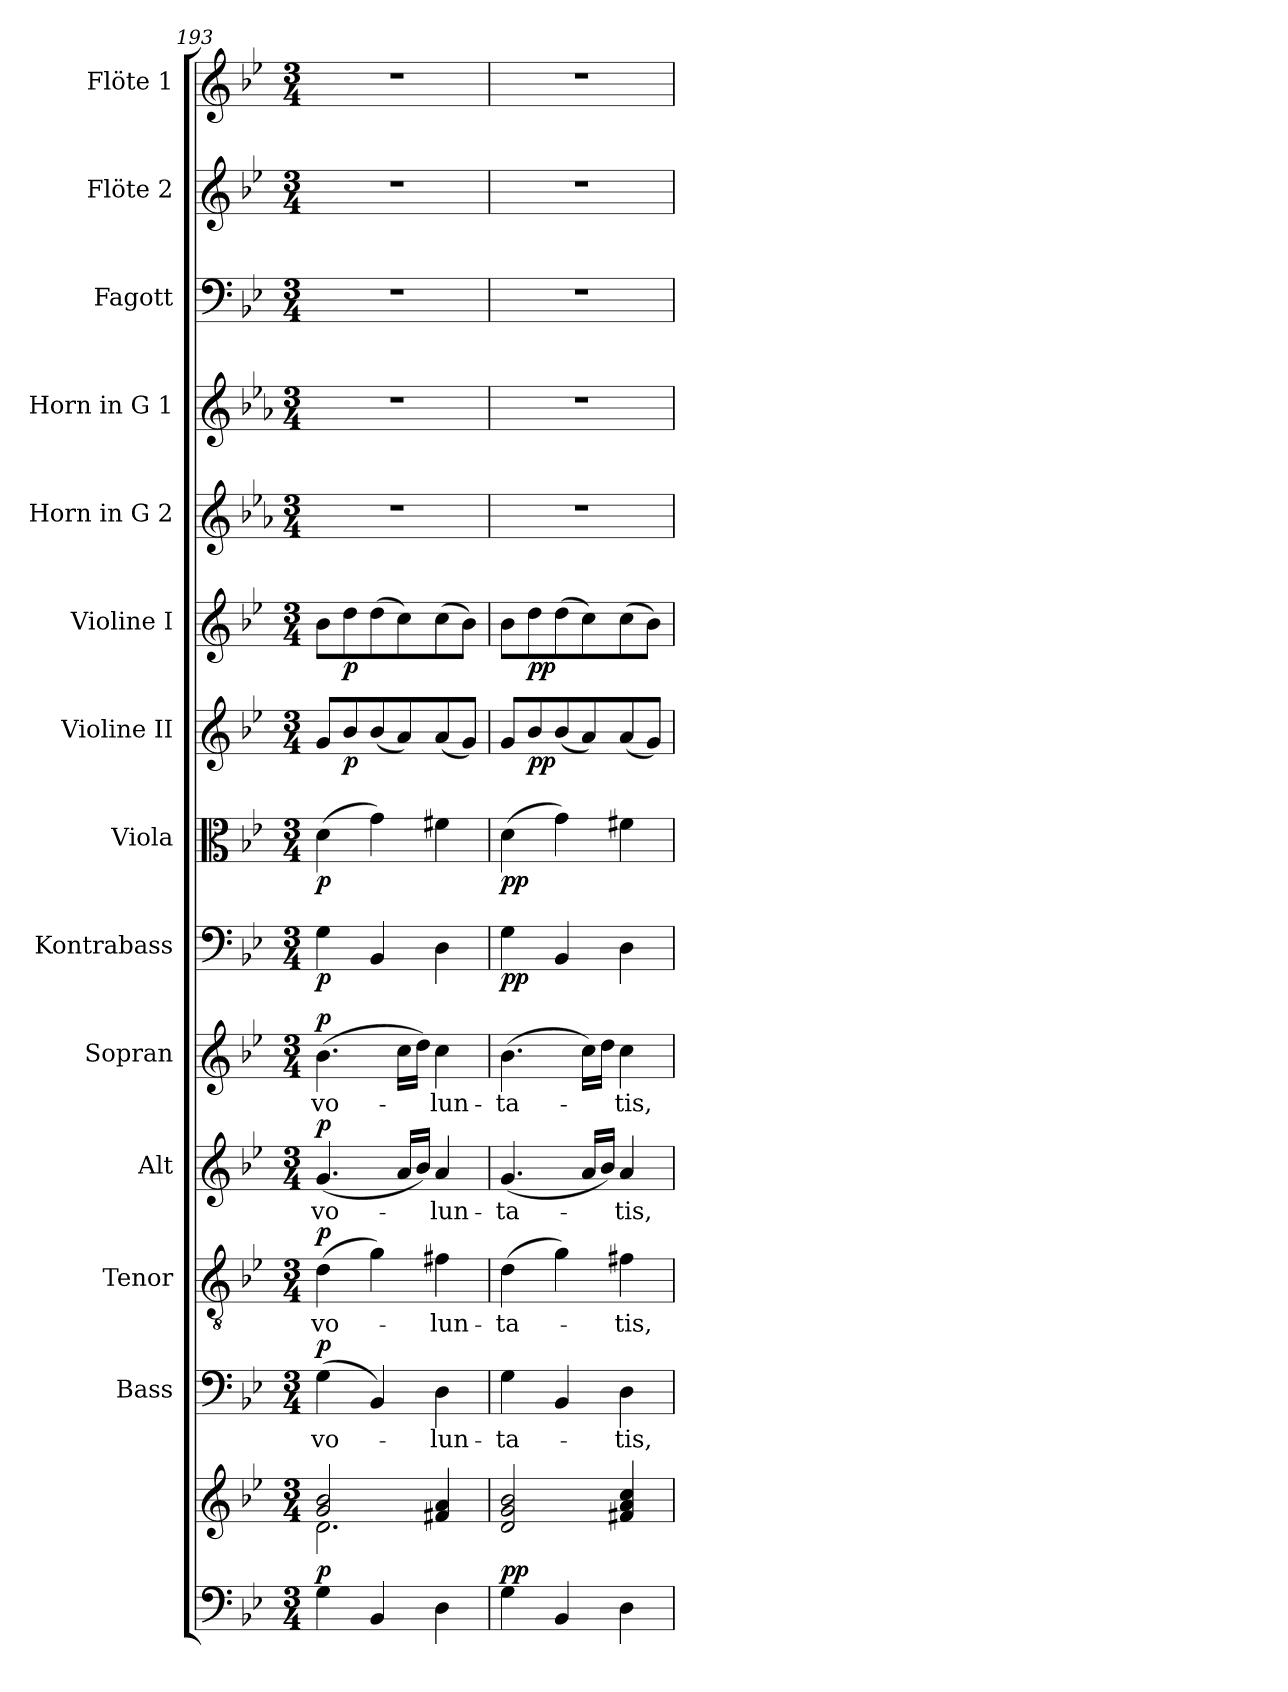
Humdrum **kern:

**kern	**kern	**dynam	**kern	**text	**dynam	**kern	**text	**dynam	**kern	**text	**dynam	**kern	**text	**dynam	**kern	**dynam	**kern	**dynam	**kern	**dynam	**kern	**dynam	**kern	**kern	**kern	**kern	**kern
*part14	*part14	*part14	*part13	*part13	*part13	*part12	*part12	*part12	*part11	*part11	*part11	*part10	*part10	*part10	*part9	*part9	*part8	*part8	*part7	*part7	*part6	*part6	*part5	*part4	*part3	*part2	*part1
*staff15	*staff14	*staff14/15	*staff13	*staff13	*staff13	*staff12	*staff12	*staff12	*staff11	*staff11	*staff11	*staff10	*staff10	*staff10	*staff9	*staff9	*staff8	*staff8	*staff7	*staff7	*staff6	*staff6	*staff5	*staff4	*staff3	*staff2	*staff1
*	*	*	*I"Bass	*	*	*I"Tenor	*	*	*I"Alt	*	*	*I"Sopran	*	*	*I"Kontrabass	*	*I"Viola	*	*I"Violine II	*	*I"Violine I	*	*I"Horn in G 2	*I"Horn in G 1	*I"Fagott	*I"Flöte 2	*I"Flöte 1
*	*	*	*I'B.	*	*	*I'T.	*	*	*I'A.	*	*	*I'S.	*	*	*I'Kb.	*	*I'Vla.	*	*I'Vl. II	*	*I'Vl. I	*	*	*	*I'Fg.	*I'Fl. 2	*I'Fl. 1
*clefF4	*clefG2	*	*clefF4	*	*	*clefGv2	*	*	*clefG2	*	*	*clefG2	*	*	*clefF4	*	*clefC3	*	*clefG2	*	*clefG2	*	*clefG2	*clefG2	*clefF4	*clefG2	*clefG2
*	*	*	*	*	*	*	*	*	*	*	*	*	*	*	*ITrd7c12	*	*	*	*	*	*	*	*ITrd3c5	*ITrd3c5	*	*	*
*k[b-e-]	*k[b-e-]	*	*k[b-e-]	*	*	*k[b-e-]	*	*	*k[b-e-]	*	*	*k[b-e-]	*	*	*k[b-e-]	*	*k[b-e-]	*	*k[b-e-]	*	*k[b-e-]	*	*k[b-e-]	*k[b-e-]	*k[b-e-]	*k[b-e-]	*k[b-e-]
*B-:	*B-:	*	*B-:	*	*	*B-:	*	*	*B-:	*	*	*B-:	*	*	*B-:	*	*B-:	*	*B-:	*	*B-:	*	*B-:	*B-:	*B-:	*B-:	*B-:
*M3/4	*M3/4	*	*M3/4	*	*	*M3/4	*	*	*M3/4	*	*	*M3/4	*	*	*M3/4	*	*M3/4	*	*M3/4	*	*M3/4	*	*M3/4	*M3/4	*M3/4	*M3/4	*M3/4
=193	=193	=193	=193	=193	=193	=193	=193	=193	=193	=193	=193	=193	=193	=193	=193	=193	=193	=193	=193	=193	=193	=193	=193	=193	=193	=193	=193
*	*^	*	*	*	*	*	*	*	*	*	*	*	*	*	*	*	*	*	*	*	*	*	*	*	*	*	*
!	!	!	!LO:DY:a=2	!	!LO:LY:b	!LO:DY:a	!	!LO:LY:b	!LO:DY:a	!	!LO:LY:b	!LO:DY:a	!	!LO:LY:b	!LO:DY:a	!	!LO:DY:b	!	!LO:DY:b	!	!	!	!	!	!	!	!	!
4G\	2g/ 2b-/	2.d\	p	(>4G\	vo-	p	(>4d\	vo-	p	(<4.g/	vo-	p	(>4.b-\	vo-	p	4GG\	p	(>4d\	p	8g/L	.	8b-\L	.	2.r	2.r	2.r	2.r	2.r
!	!	!	!	!	!	!	!	!	!	!	!	!	!	!	!	!	!	!	!	!	!LO:DY:b	!	!LO:DY:b	!	!	!	!	!
.	.	.	.	.	.	.	.	.	.	.	.	.	.	.	.	.	.	.	.	8b-/	p	8dd\	p	.	.	.	.	.
4BB-/	.	.	.	4BB-/)	.	.	4g\)	.	.	.	.	.	.	.	.	4BBB-/	.	4g\)	.	(<8b-/	.	(>8dd\	.	.	.	.	.	.
.	.	.	.	.	.	.	.	.	.	16a/LL	.	.	16cc\LL	.	.	.	.	.	.	8a/)	.	8cc\)	.	.	.	.	.	.
.	.	.	.	.	.	.	.	.	.	16b-/JJ)	.	.	16dd\JJ)	.	.	.	.	.	.	.	.	.	.	.	.	.	.	.
!	!	!	!	!	!LO:LY:b	!	!	!LO:LY:b	!	!	!LO:LY:b	!	!	!LO:LY:b	!	!	!	!	!	!	!	!	!	!	!	!	!	!
4D\	4f#X/ 4a/	.	.	4D\	-lun-	.	4f#X\	-lun-	.	4a/	-lun-	.	4cc\	-lun-	.	4DD\	.	4f#X\	.	(<8a/	.	(>8cc\	.	.	.	.	.	.
.	.	.	.	.	.	.	.	.	.	.	.	.	.	.	.	.	.	.	.	8g/J)	.	8b-\J)	.	.	.	.	.	.
*	*v	*v	*	*	*	*	*	*	*	*	*	*	*	*	*	*	*	*	*	*	*	*	*	*	*	*	*	*
=194	=194	=194	=194	=194	=194	=194	=194	=194	=194	=194	=194	=194	=194	=194	=194	=194	=194	=194	=194	=194	=194	=194	=194	=194	=194	=194	=194
!	!	!LO:DY:a=2	!	!LO:LY:b	!	!	!LO:LY:b	!	!	!LO:LY:b	!	!	!LO:LY:b	!	!	!LO:DY:b	!	!LO:DY:b	!	!	!	!	!	!	!	!	!
4G\	2d/ 2g/ 2b-/	pp	4G\	-ta-	.	(>4d\	-ta-	.	(<4.g/	-ta-	.	(>4.b-\	-ta-	.	4GG\	pp	(>4d\	pp	8g/L	.	8b-\L	.	2.r	2.r	2.r	2.r	2.r
!	!	!	!	!	!	!	!	!	!	!	!	!	!	!	!	!	!	!	!	!LO:DY:b	!	!LO:DY:b	!	!	!	!	!
.	.	.	.	.	.	.	.	.	.	.	.	.	.	.	.	.	.	.	8b-/	pp	8dd\	pp	.	.	.	.	.
4BB-/	.	.	4BB-/	.	.	4g\)	.	.	.	.	.	.	.	.	4BBB-/	.	4g\)	.	(<8b-/	.	(>8dd\	.	.	.	.	.	.
.	.	.	.	.	.	.	.	.	16a/LL	.	.	16cc\LL)	.	.	.	.	.	.	8a/)	.	8cc\)	.	.	.	.	.	.
.	.	.	.	.	.	.	.	.	16b-/JJ)	.	.	16dd\JJ	.	.	.	.	.	.	.	.	.	.	.	.	.	.	.
!	!	!	!	!LO:LY:b	!	!	!LO:LY:b	!	!	!LO:LY:b	!	!	!LO:LY:b	!	!	!	!	!	!	!	!	!	!	!	!	!	!
4D\	4f#X/ 4a/ 4cc/	.	4D\	-tis,	.	4f#X\	-tis,	.	4a/	-tis,	.	4cc\	-tis,	.	4DD\	.	4f#X\	.	(<8a/	.	(>8cc\	.	.	.	.	.	.
.	.	.	.	.	.	.	.	.	.	.	.	.	.	.	.	.	.	.	8g/J)	.	8b-\J)	.	.	.	.	.	.
=	=	=	=	=	=	=	=	=	=	=	=	=	=	=	=	=	=	=	=	=	=	=	=	=	=	=	=
*-	*-	*-	*-	*-	*-	*-	*-	*-	*-	*-	*-	*-	*-	*-	*-	*-	*-	*-	*-	*-	*-	*-	*-	*-	*-	*-	*-
